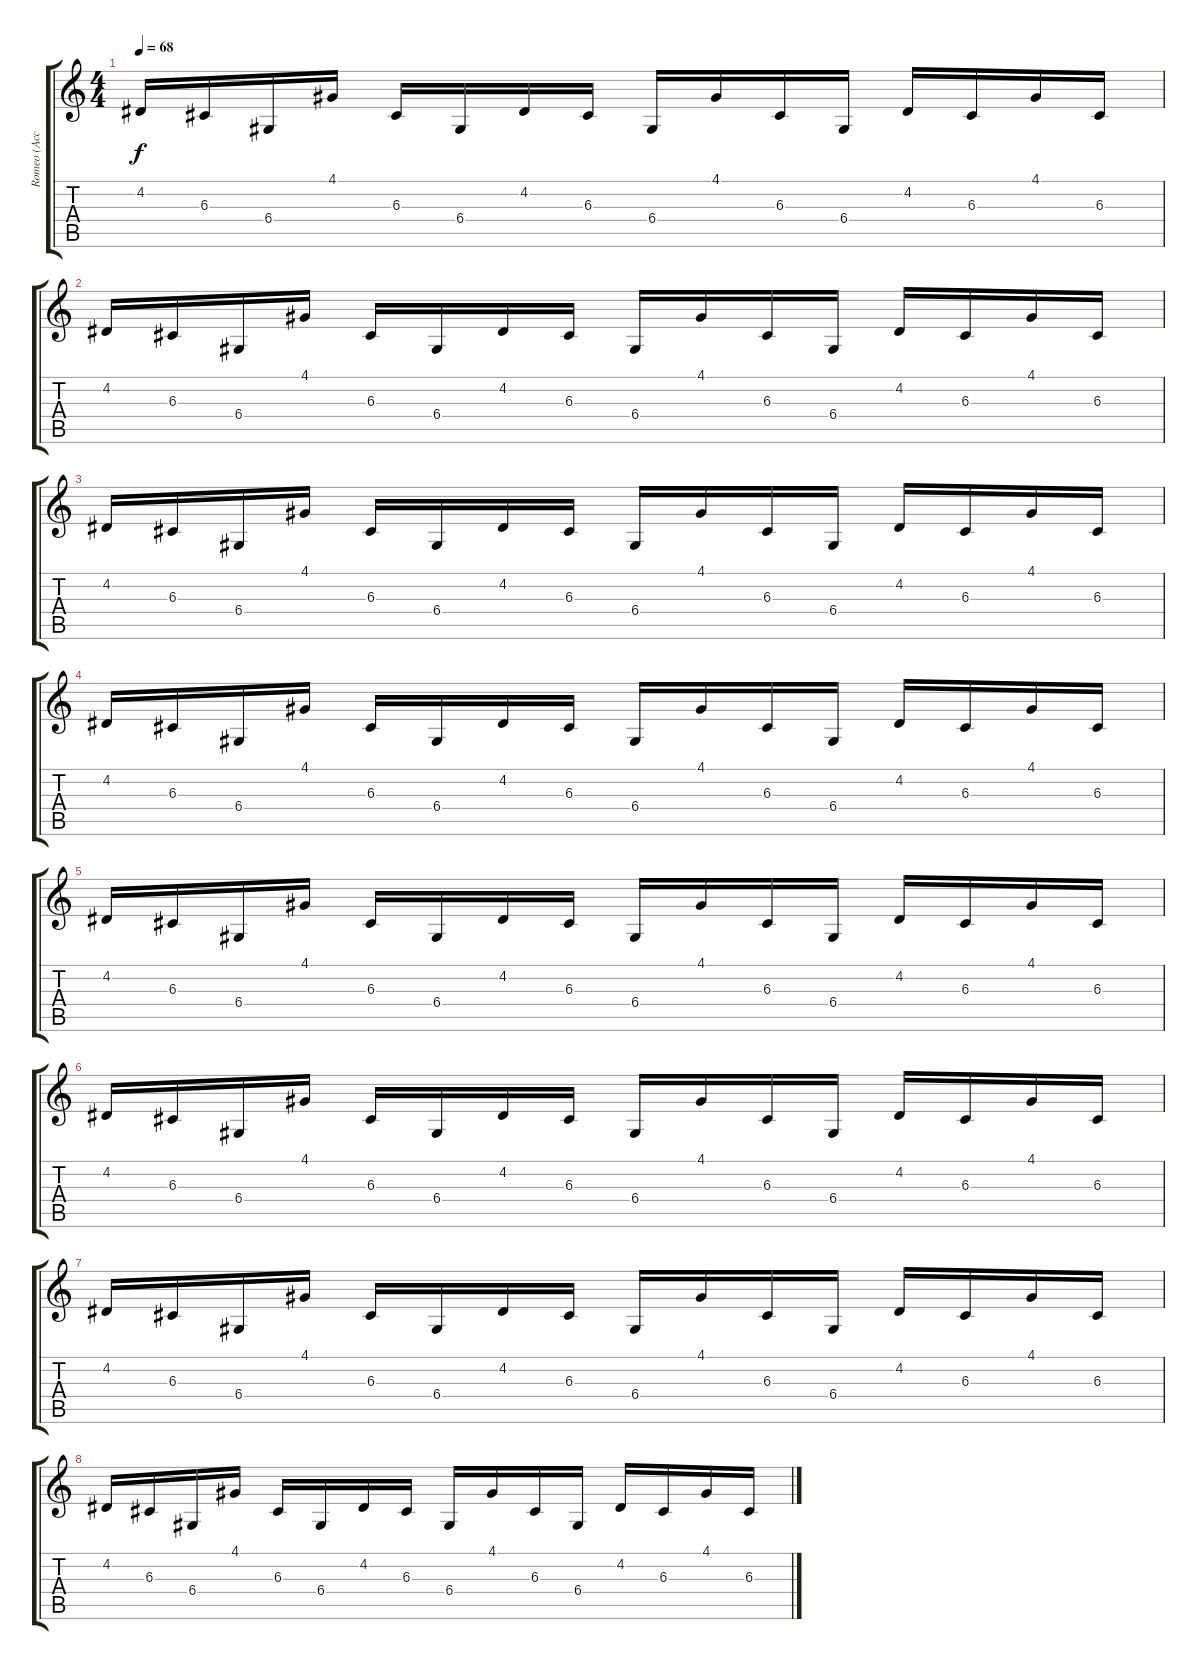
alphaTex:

\track ("Romeo (Acc.)" "Romeo (Acc") {instrument orchestralharp}
\staff {score tabs}
\tuning (E4 B3 G3 D3 A2 E2) {hide}
\ts (4 4)
\tempo 68
\clef g2
\ks c
4.2.16{dy f instrument orchestralharp} 6.3.16 6.4.16 4.1.16 6.3.16 6.4.16 4.2.16 6.3.16 6.4.16 4.1.16 6.3.16 6.4.16 4.2.16 6.3.16 4.1.16 6.3.16 |
4.2.16 6.3.16 6.4.16 4.1.16 6.3.16 6.4.16 4.2.16 6.3.16 6.4.16 4.1.16 6.3.16 6.4.16 4.2.16 6.3.16 4.1.16 6.3.16 |
4.2.16 6.3.16 6.4.16 4.1.16 6.3.16 6.4.16 4.2.16 6.3.16 6.4.16 4.1.16 6.3.16 6.4.16 4.2.16 6.3.16 4.1.16 6.3.16 |
4.2.16 6.3.16 6.4.16 4.1.16 6.3.16 6.4.16 4.2.16 6.3.16 6.4.16 4.1.16 6.3.16 6.4.16 4.2.16 6.3.16 4.1.16 6.3.16 |
4.2.16 6.3.16 6.4.16 4.1.16 6.3.16 6.4.16 4.2.16 6.3.16 6.4.16 4.1.16 6.3.16 6.4.16 4.2.16 6.3.16 4.1.16 6.3.16 |
4.2.16 6.3.16 6.4.16 4.1.16 6.3.16 6.4.16 4.2.16 6.3.16 6.4.16 4.1.16 6.3.16 6.4.16 4.2.16 6.3.16 4.1.16 6.3.16 |
4.2.16 6.3.16 6.4.16 4.1.16 6.3.16 6.4.16 4.2.16 6.3.16 6.4.16 4.1.16 6.3.16 6.4.16 4.2.16 6.3.16 4.1.16 6.3.16 |
4.2.16 6.3.16 6.4.16 4.1.16 6.3.16 6.4.16 4.2.16 6.3.16 6.4.16 4.1.16 6.3.16 6.4.16 4.2.16 6.3.16 4.1.16 6.3.16
